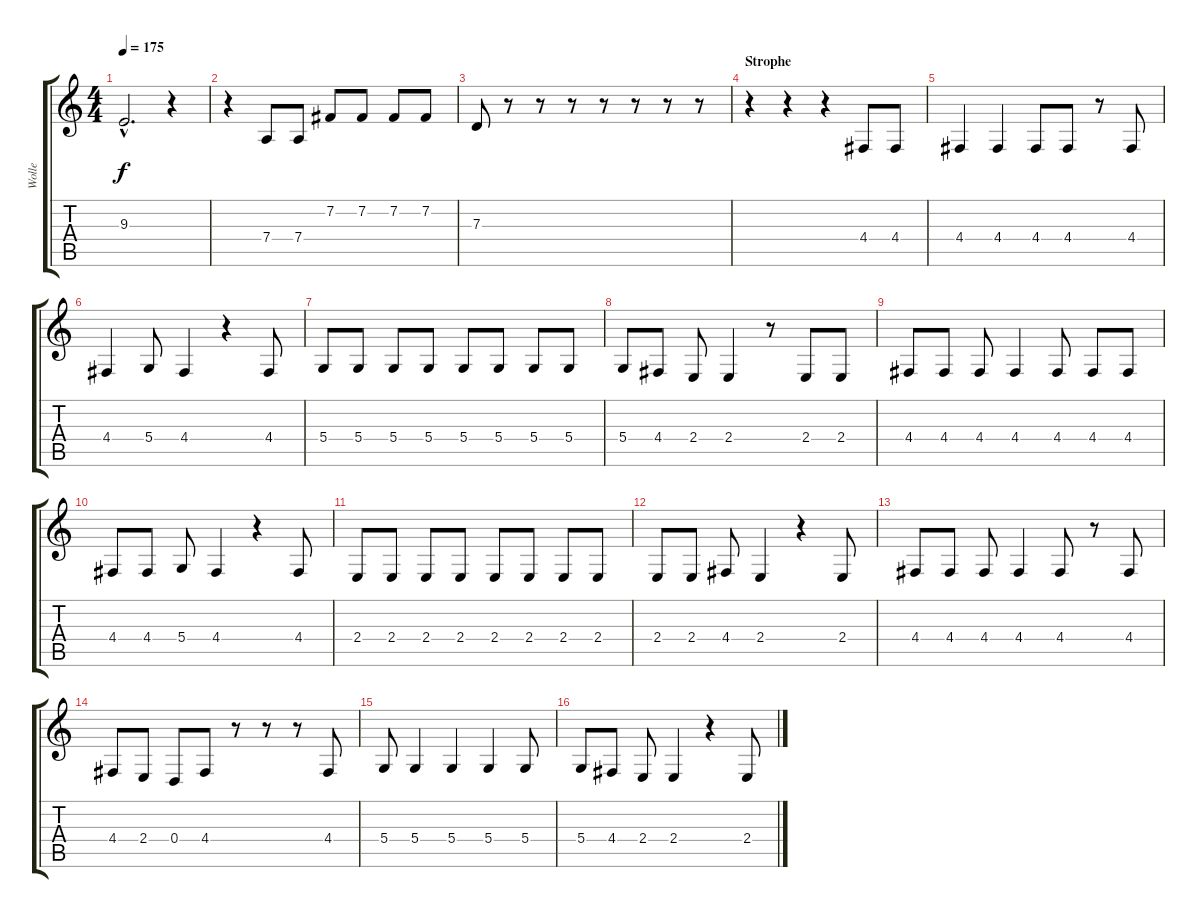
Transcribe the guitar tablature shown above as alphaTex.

\track ("Wolle" "Wolle") {instrument clarinet}
\staff {score tabs}
\tuning (E4 B3 G3 D3 A2 E2) {hide}
\ts (4 4)
\tempo 175
\clef g2
\ks c
9.3{hac}.2{d dy f} r.4 |
r.4 7.4.8 7.4.8 7.2.8 7.2.8 7.2.8 7.2.8 |
7.3.8 r.8 r.8 r.8 r.8 r.8 r.8 r.8 |
\section ("" "Strophe")
r.4 r.4 r.4 4.4.8 4.4.8 |
4.4.4 4.4.4 4.4.8 4.4.8 r.8 4.4.8 |
4.4.4 5.4.8 4.4.4 r.4 4.4.8 |
5.4.8 5.4.8 5.4.8 5.4.8 5.4.8 5.4.8 5.4.8 5.4.8 |
5.4.8 4.4.8 2.4.8 2.4.4 r.8 2.4.8 2.4.8 |
4.4.8 4.4.8 4.4.8 4.4.4 4.4.8 4.4.8 4.4.8 |
4.4.8 4.4.8 5.4.8 4.4.4 r.4 4.4.8 |
2.4.8 2.4.8 2.4.8 2.4.8 2.4.8 2.4.8 2.4.8 2.4.8 |
2.4.8 2.4.8 4.4.8 2.4.4 r.4 2.4.8 |
4.4.8 4.4.8 4.4.8 4.4.4 4.4.8 r.8 4.4.8 |
4.4.8 2.4.8 0.4.8 4.4.8 r.8 r.8 r.8 4.4.8 |
5.4.8 5.4.4 5.4.4 5.4.4 5.4.8 |
5.4.8 4.4.8 2.4.8 2.4.4 r.4 2.4.8
